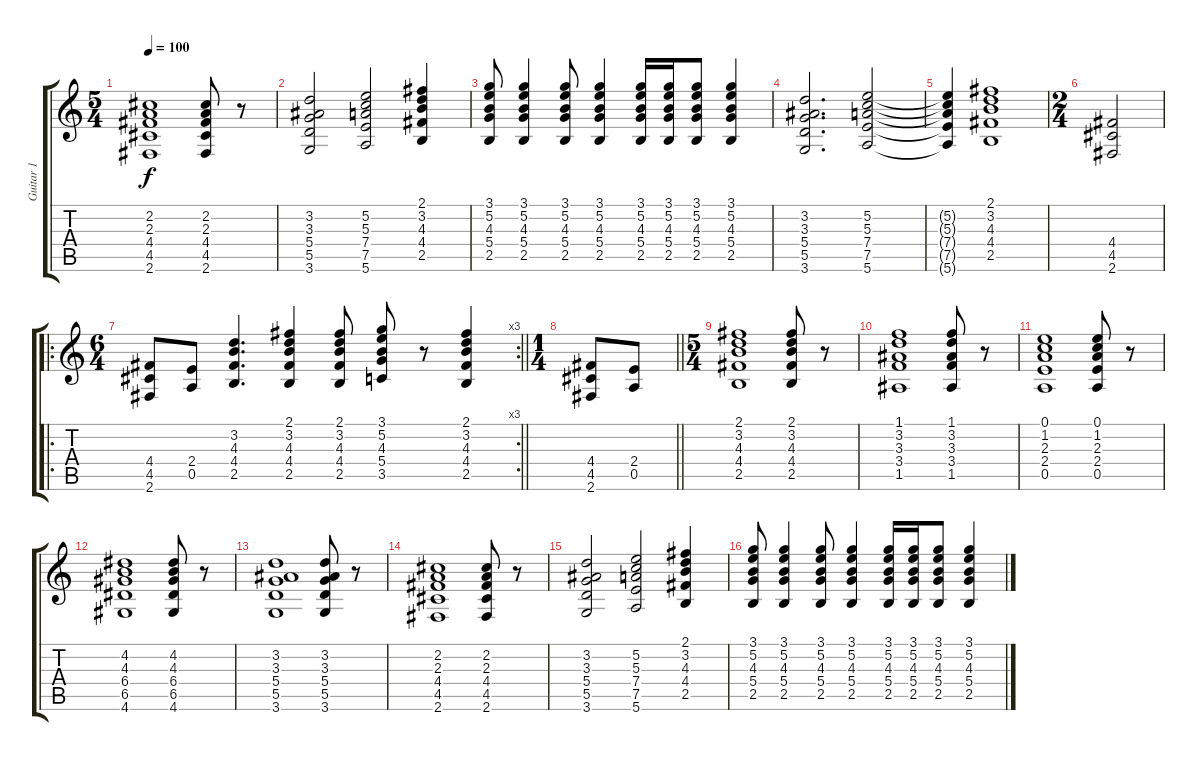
\track ("Guitar 1" "Guitar 1") {instrument acousticguitarsteel}
\staff {score tabs}
\tuning (E4 B3 G3 D3 A2 E2) {hide}
\ts (5 4)
\tempo 100
\clef g2
\ks c
(2.2 2.3 4.4 4.5 2.6).1{dy f} (2.2 2.3 4.4 4.5 2.6).8 r.8 |
(3.2 3.3 5.4 5.5 3.6).2 (5.2 5.3 7.4 7.5 5.6).2 (2.1 3.2 4.3 4.4 2.5).4 |
(3.1 5.2 4.3 5.4 2.5).8 (3.1 5.2 4.3 5.4 2.5).4 (3.1 5.2 4.3 5.4 2.5).8 (3.1 5.2 4.3 5.4 2.5).4 (3.1 5.2 4.3 5.4 2.5).16 (3.1 5.2 4.3 5.4 2.5).16 (3.1 5.2 4.3 5.4 2.5).8 (3.1 5.2 4.3 5.4 2.5).4 |
(3.2 3.3 5.4 5.5 3.6).2{d} (5.2 5.3 7.4 7.5 5.6).2 |
(5.2{t} 5.3{t} 7.4{t} 7.5{t} 5.6{t}).4 (2.1 3.2 4.3 4.4 2.5).1 |
\ts (2 4)
(4.4 4.5 2.6).2 |
\ro
\rc 3
\ts (6 4)
\barLineRight lightlight
(4.4 4.5 2.6).8 (2.4 0.5).8 (3.2 4.3 4.4 2.5).4{d} (2.1 3.2 4.3 4.4 2.5).4 (2.1 3.2 4.3 4.4 2.5).8 (3.1 5.2 4.3 5.4 3.5).8 r.8 (2.1 3.2 4.3 4.4 2.5).4 |
\ts (1 4)
\barLineRight lightlight
(4.4 4.5 2.6).8 (2.4 0.5).8 |
\ts (5 4)
(2.1 3.2 4.3 4.4 2.5).1 (2.1 3.2 4.3 4.4 2.5).8 r.8 |
(1.1 3.2 3.3 3.4 1.5).1 (1.1 3.2 3.3 3.4 1.5).8 r.8 |
(0.1 1.2 2.3 2.4 0.5).1 (0.1 1.2 2.3 2.4 0.5).8 r.8 |
(4.2 4.3 6.4 6.5 4.6).1 (4.2 4.3 6.4 6.5 4.6).8 r.8 |
(3.2 3.3 5.4 5.5 3.6).1 (3.2 3.3 5.4 5.5 3.6).8 r.8 |
(2.2 2.3 4.4 4.5 2.6).1 (2.2 2.3 4.4 4.5 2.6).8 r.8 |
(3.2 3.3 5.4 5.5 3.6).2 (5.2 5.3 7.4 7.5 5.6).2 (2.1 3.2 4.3 4.4 2.5).4 |
(3.1 5.2 4.3 5.4 2.5).8 (3.1 5.2 4.3 5.4 2.5).4 (3.1 5.2 4.3 5.4 2.5).8 (3.1 5.2 4.3 5.4 2.5).4 (3.1 5.2 4.3 5.4 2.5).16 (3.1 5.2 4.3 5.4 2.5).16 (3.1 5.2 4.3 5.4 2.5).8 (3.1 5.2 4.3 5.4 2.5).4
